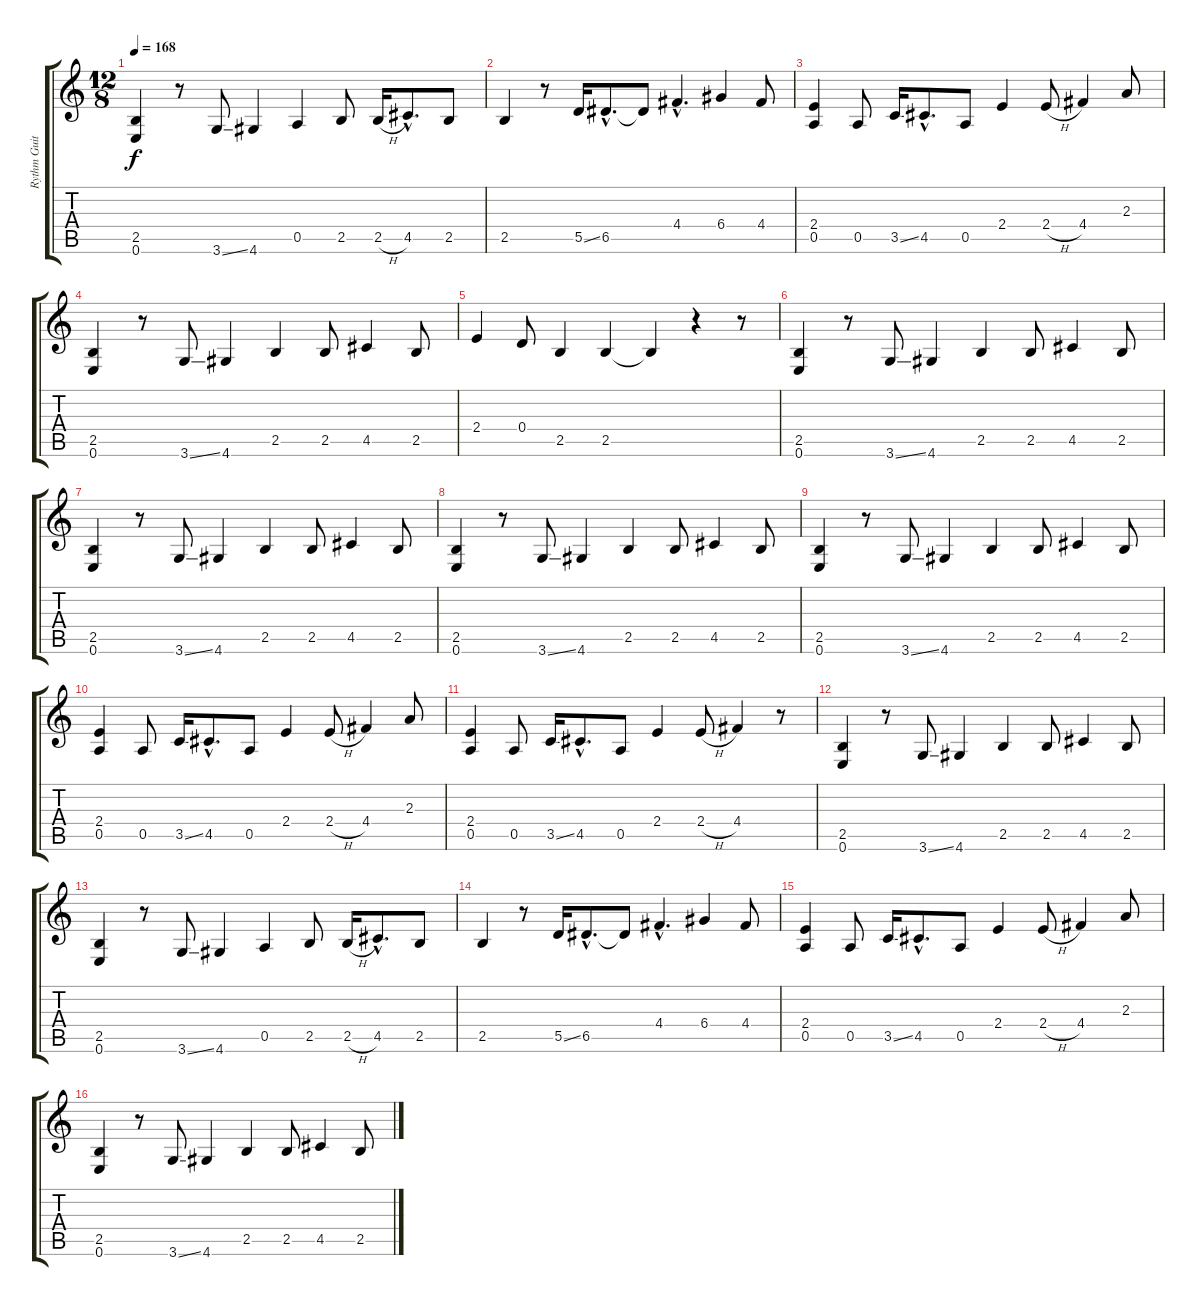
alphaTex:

\track ("Rythm Guitar" "Rythm Guit") {instrument overdrivenguitar}
\staff {score tabs}
\tuning (E4 B3 G3 D3 A2 E2) {hide}
\ts (12 8)
\tempo 168
\clef g2
\ks c
(2.5 0.6).4{dy f} r.8 3.6{ss}.8 4.6.4 0.5.4 2.5.8 2.5{h}.16 4.5{hac}.8{d} 2.5.8 |
2.5.4 r.8 5.5{ss}.16 6.5{hac}.8{d} 6.5{t}.8 4.4{hac}.4{d} 6.4.4 4.4.8 |
(2.4 0.5).4 0.5.8 3.5{ss}.16 4.5{hac}.8{d} 0.5.8 2.4.4 2.4{h}.8 4.4.4 2.3.8 |
(2.5 0.6).4 r.8 3.6{ss}.8 4.6.4 2.5.4 2.5.8 4.5.4 2.5.8 |
2.4.4 0.4.8 2.5.4 2.5.4 2.5{t}.4 r.4 r.8 |
(2.5 0.6).4 r.8 3.6{ss}.8 4.6.4 2.5.4 2.5.8 4.5.4 2.5.8 |
(2.5 0.6).4 r.8 3.6{ss}.8 4.6.4 2.5.4 2.5.8 4.5.4 2.5.8 |
(2.5 0.6).4 r.8 3.6{ss}.8 4.6.4 2.5.4 2.5.8 4.5.4 2.5.8 |
(2.5 0.6).4 r.8 3.6{ss}.8 4.6.4 2.5.4 2.5.8 4.5.4 2.5.8 |
(2.4 0.5).4 0.5.8 3.5{ss}.16 4.5{hac}.8{d} 0.5.8 2.4.4 2.4{h}.8 4.4.4 2.3.8 |
(2.4 0.5).4 0.5.8 3.5{ss}.16 4.5{hac}.8{d} 0.5.8 2.4.4 2.4{h}.8 4.4.4 r.8 |
(2.5 0.6).4 r.8 3.6{ss}.8 4.6.4 2.5.4 2.5.8 4.5.4 2.5.8 |
(2.5 0.6).4 r.8 3.6{ss}.8 4.6.4 0.5.4 2.5.8 2.5{h}.16 4.5{hac}.8{d} 2.5.8 |
2.5.4 r.8 5.5{ss}.16 6.5{hac}.8{d} 6.5{t}.8 4.4{hac}.4{d} 6.4.4 4.4.8 |
(2.4 0.5).4 0.5.8 3.5{ss}.16 4.5{hac}.8{d} 0.5.8 2.4.4 2.4{h}.8 4.4.4 2.3.8 |
(2.5 0.6).4 r.8 3.6{ss}.8 4.6.4 2.5.4 2.5.8 4.5.4 2.5.8
